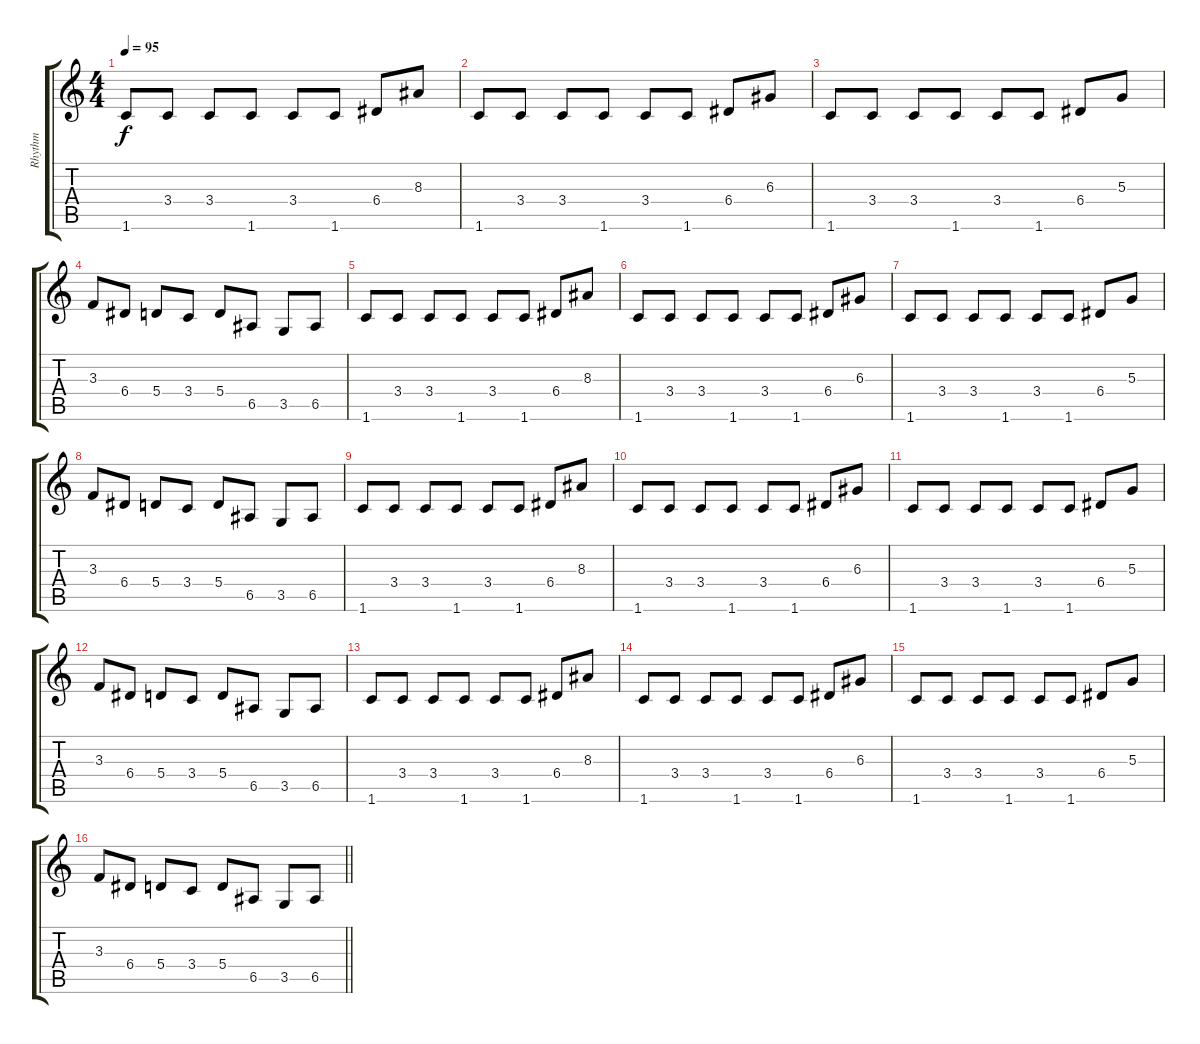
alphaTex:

\track ("Rhythm" "Rhythm") {instrument distortionguitar}
\staff {score tabs}
\tuning (B3 Gb3 D3 A2 E2 B1) {hide}
\ts (4 4)
\tempo 95
\clef g2
\ks c
1.6.8{ot 8vb dy f} 3.4.8 3.4.8 1.6.8{ot 8vb} 3.4.8 1.6.8{ot 8vb} 6.4.8 8.3.8 |
1.6.8{ot 8vb} 3.4.8 3.4.8 1.6.8{ot 8vb} 3.4.8 1.6.8{ot 8vb} 6.4.8 6.3.8 |
1.6.8{ot 8vb} 3.4.8 3.4.8 1.6.8{ot 8vb} 3.4.8 1.6.8{ot 8vb} 6.4.8 5.3.8 |
3.3.8 6.4.8 5.4.8 3.4.8 5.4.8 6.5.8 3.5.8 6.5.8 |
1.6.8{ot 8vb} 3.4.8 3.4.8 1.6.8{ot 8vb} 3.4.8 1.6.8{ot 8vb} 6.4.8 8.3.8 |
1.6.8{ot 8vb} 3.4.8 3.4.8 1.6.8{ot 8vb} 3.4.8 1.6.8{ot 8vb} 6.4.8 6.3.8 |
1.6.8{ot 8vb} 3.4.8 3.4.8 1.6.8{ot 8vb} 3.4.8 1.6.8{ot 8vb} 6.4.8 5.3.8 |
3.3.8 6.4.8 5.4.8 3.4.8 5.4.8 6.5.8 3.5.8 6.5.8 |
1.6.8{ot 8vb} 3.4.8 3.4.8 1.6.8{ot 8vb} 3.4.8 1.6.8{ot 8vb} 6.4.8 8.3.8 |
1.6.8{ot 8vb} 3.4.8 3.4.8 1.6.8{ot 8vb} 3.4.8 1.6.8{ot 8vb} 6.4.8 6.3.8 |
1.6.8{ot 8vb} 3.4.8 3.4.8 1.6.8{ot 8vb} 3.4.8 1.6.8{ot 8vb} 6.4.8 5.3.8 |
3.3.8 6.4.8 5.4.8 3.4.8 5.4.8 6.5.8 3.5.8 6.5.8 |
1.6.8{ot 8vb} 3.4.8 3.4.8 1.6.8{ot 8vb} 3.4.8 1.6.8{ot 8vb} 6.4.8 8.3.8 |
1.6.8{ot 8vb} 3.4.8 3.4.8 1.6.8{ot 8vb} 3.4.8 1.6.8{ot 8vb} 6.4.8 6.3.8 |
1.6.8{ot 8vb} 3.4.8 3.4.8 1.6.8{ot 8vb} 3.4.8 1.6.8{ot 8vb} 6.4.8 5.3.8 |
\barLineRight lightlight
3.3.8 6.4.8 5.4.8 3.4.8 5.4.8 6.5.8 3.5.8 6.5.8
